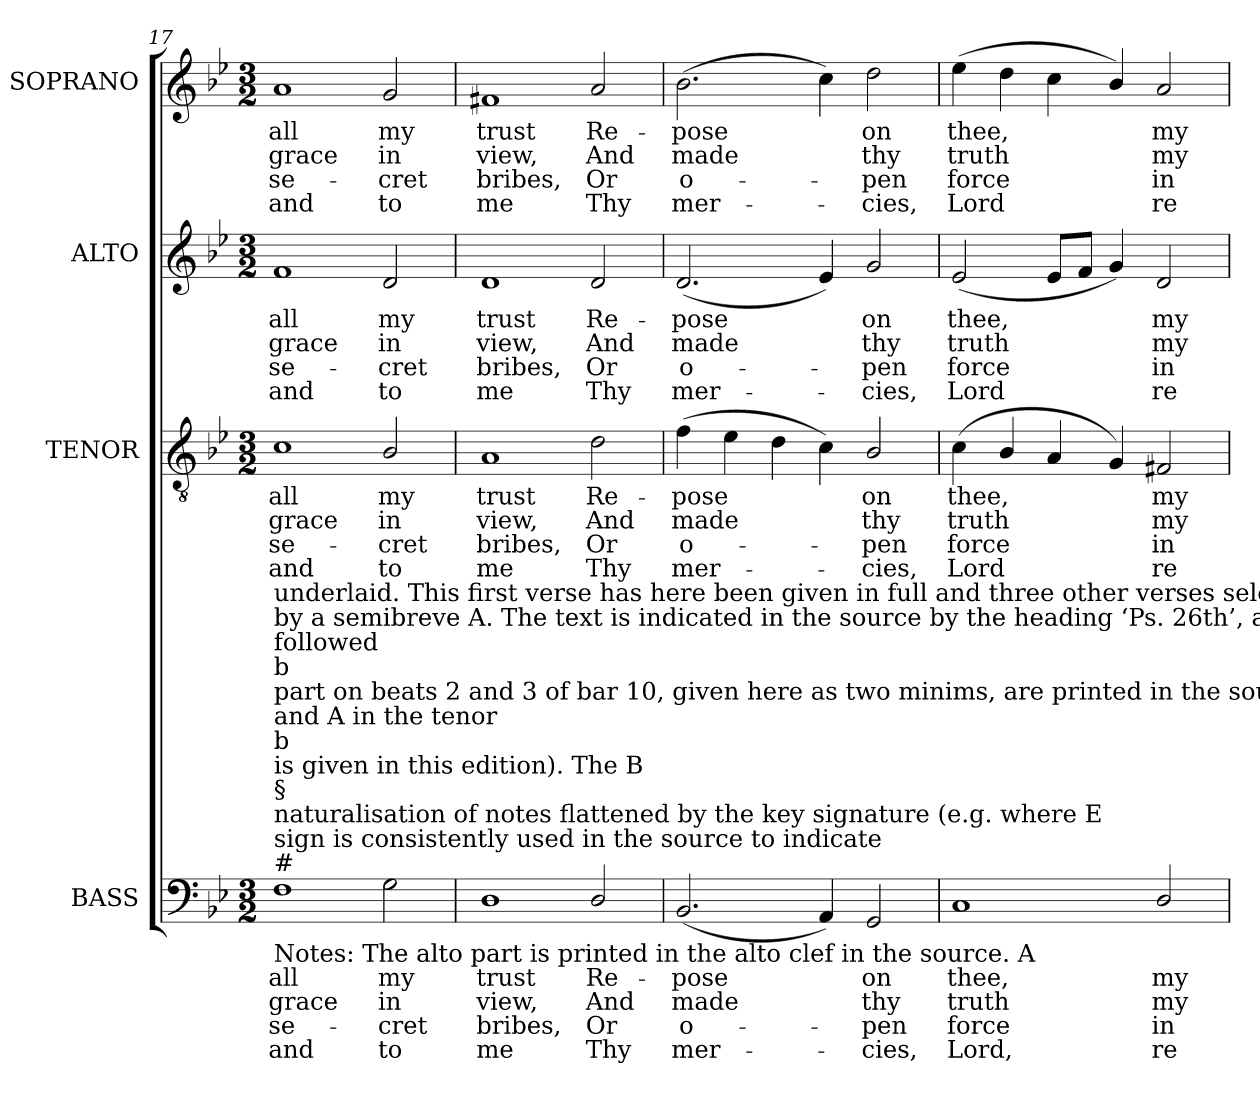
**kern	**text	**text	**text	**text	**kern	**text	**text	**text	**text	**kern	**text	**text	**text	**text	**kern	**text	**text	**text	**text
*part4	*part4	*part4	*part4	*part4	*part3	*part3	*part3	*part3	*part3	*part2	*part2	*part2	*part2	*part2	*part1	*part1	*part1	*part1	*part1
*staff4	*staff4	*staff4	*staff4	*staff4	*staff3	*staff3	*staff3	*staff3	*staff3	*staff2	*staff2	*staff2	*staff2	*staff2	*staff1	*staff1	*staff1	*staff1	*staff1
*I"BASS	*	*	*	*	*I"TENOR	*	*	*	*	*I"ALTO	*	*	*	*	*I"SOPRANO	*	*	*	*
*I'B.	*	*	*	*	*I'T.	*	*	*	*	*I'A.	*	*	*	*	*I'S.	*	*	*	*
!!LO:LB:g=z
*clefF4	*	*	*	*	*clefGv2	*	*	*	*	*clefG2	*	*	*	*	*clefG2	*	*	*	*
*	*	*	*	*	*ITrd7c12	*	*	*	*	*	*	*	*	*	*	*	*	*	*
*k[b-e-]	*	*	*	*	*k[b-e-]	*	*	*	*	*k[b-e-]	*	*	*	*	*k[b-e-]	*	*	*	*
*g:	*	*	*	*	*g:	*	*	*	*	*g:	*	*	*	*	*g:	*	*	*	*
*M3/2	*	*	*	*	*M3/2	*	*	*	*	*M3/2	*	*	*	*	*M3/2	*	*	*	*
=17	=17	=17	=17	=17	=17	=17	=17	=17	=17	=17	=17	=17	=17	=17	=17	=17	=17	=17	=17
!	!LO:LY:b:color=#000000	!LO:LY:b:color=#000000	!LO:LY:b:color=#000000	!LO:LY:b:color=#000000	!	!	!	!	!	!	!	!	!	!	!	!	!	!	!
!	!	!	!	!	!	!LO:LY:b:color=#000000	!LO:LY:b:color=#000000	!LO:LY:b:color=#000000	!LO:LY:b:color=#000000	!	!	!	!	!	!	!	!	!	!
!	!	!	!	!	!	!	!	!	!	!	!LO:LY:b:color=#000000	!LO:LY:b:color=#000000	!LO:LY:b:color=#000000	!LO:LY:b:color=#000000	!	!	!	!	!
!LO:TX:b:t=Notes&colon; The alto part is printed in the alto clef in the source. A	!	!	!	!	!	!	!	!	!	!	!	!	!	!	!	!	!	!	!
!LO:TX:t=#	!	!	!	!	!	!	!	!	!	!	!	!	!	!	!	!	!	!	!
!LO:TX:t=sign is consistently used in the source to indicate	!	!	!	!	!	!	!	!	!	!	!	!	!	!	!	!	!	!	!
!LO:TX:t=naturalisation of notes flattened by the key signature (e.g. where E	!	!	!	!	!	!	!	!	!	!	!	!	!	!	!	!	!	!	!
!LO:TX:t=§	!	!	!	!	!	!	!	!	!	!	!	!	!	!	!	!	!	!	!
!LO:TX:t=is given in this edition). The B	!	!	!	!	!	!	!	!	!	!	!	!	!	!	!	!	!	!	!
!LO:TX:t=b	!	!	!	!	!	!	!	!	!	!	!	!	!	!	!	!	!	!	!
!LO:TX:t=and A in the tenor	!	!	!	!	!	!	!	!	!	!	!	!	!	!	!	!	!	!	!
!LO:TX:t=part on beats 2 and 3 of bar 10, given here as two minims, are printed in the source as a small grace note B	!	!	!	!	!	!	!	!	!	!	!	!	!	!	!	!	!	!	!
!LO:TX:t=b	!	!	!	!	!	!	!	!	!	!	!	!	!	!	!	!	!	!	!
!LO:TX:t=followed	!	!	!	!	!	!	!	!	!	!	!	!	!	!	!	!	!	!	!
!LO:TX:t=by a semibreve A. The text is indicated in the source by the heading ‘Ps. 26th’, and fragments of of the first verse are	!	!	!	!	!	!	!	!	!	!	!	!	!	!	!	!	!	!	!
!LO:TX:t=underlaid. This first verse has here been given in full and three other verses selected from the text have been added.	!	!	!	!	!	!	!	!	!	!	!	!	!	!	!	!	!	!	!
!	!	!	!	!	!	!	!	!	!	!	!	!	!	!	!	!LO:LY:b:color=#000000	!LO:LY:b:color=#000000	!LO:LY:b:color=#000000	!LO:LY:b:color=#000000
1Fi	all	grace	se-	-and	1Ci	all	grace	se-	-and	1fi	all	grace	se-	-and	1ai	all	grace	se-	-and
!	!LO:LY:b:color=#000000	!LO:LY:b:color=#000000	!LO:LY:b:color=#000000	!LO:LY:b:color=#000000	!	!	!	!	!	!	!	!	!	!	!	!	!	!	!
!	!	!	!	!	!	!LO:LY:b:color=#000000	!LO:LY:b:color=#000000	!LO:LY:b:color=#000000	!LO:LY:b:color=#000000	!	!	!	!	!	!	!	!	!	!
!	!	!	!	!	!	!	!	!	!	!	!LO:LY:b:color=#000000	!LO:LY:b:color=#000000	!LO:LY:b:color=#000000	!LO:LY:b:color=#000000	!	!	!	!	!
!	!	!	!	!	!	!	!	!	!	!	!	!	!	!	!	!LO:LY:b:color=#000000	!LO:LY:b:color=#000000	!LO:LY:b:color=#000000	!LO:LY:b:color=#000000
2Gi\	my	in	cret	to	2BB-i/	my	in	cret	to	2di/	my	in	cret	to	2gi/	my	in	cret	to
=18	=18	=18	=18	=18	=18	=18	=18	=18	=18	=18	=18	=18	=18	=18	=18	=18	=18	=18	=18
!	!LO:LY:b:color=#000000	!LO:LY:b:color=#000000	!LO:LY:b:color=#000000	!LO:LY:b:color=#000000	!	!	!	!	!	!	!	!	!	!	!	!	!	!	!
!	!	!	!	!	!	!LO:LY:b:color=#000000	!LO:LY:b:color=#000000	!LO:LY:b:color=#000000	!LO:LY:b:color=#000000	!	!	!	!	!	!	!	!	!	!
!	!	!	!	!	!	!	!	!	!	!	!LO:LY:b:color=#000000	!LO:LY:b:color=#000000	!LO:LY:b:color=#000000	!LO:LY:b:color=#000000	!	!	!	!	!
!	!	!	!	!	!	!	!	!	!	!	!	!	!	!	!	!LO:LY:b:color=#000000	!LO:LY:b:color=#000000	!LO:LY:b:color=#000000	!LO:LY:b:color=#000000
1Di	trust	view,	bribes,	me	1AAi	trust	view,	bribes,	me	1di	trust	view,	bribes,	me	1f#Xi	trust	view,	bribes,	me
!	!LO:LY:b:color=#000000	!LO:LY:b:color=#000000	!LO:LY:b:color=#000000	!LO:LY:b:color=#000000	!	!	!	!	!	!	!	!	!	!	!	!	!	!	!
!	!	!	!	!	!	!LO:LY:b:color=#000000	!LO:LY:b:color=#000000	!LO:LY:b:color=#000000	!LO:LY:b:color=#000000	!	!	!	!	!	!	!	!	!	!
!	!	!	!	!	!	!	!	!	!	!	!LO:LY:b:color=#000000	!LO:LY:b:color=#000000	!LO:LY:b:color=#000000	!LO:LY:b:color=#000000	!	!	!	!	!
!	!	!	!	!	!	!	!	!	!	!	!	!	!	!	!	!LO:LY:b:color=#000000	!LO:LY:b:color=#000000	!LO:LY:b:color=#000000	!LO:LY:b:color=#000000
2Di/	Re-	And	Or	Thy	2Di\	Re-	And	Or	Thy	2di/	Re-	And	Or	Thy	2ai/	Re-	And	Or	Thy
=19	=19	=19	=19	=19	=19	=19	=19	=19	=19	=19	=19	=19	=19	=19	=19	=19	=19	=19	=19
!	!LO:LY:b:color=#000000	!LO:LY:b:color=#000000	!LO:LY:b:color=#000000	!LO:LY:b:color=#000000	!	!	!	!	!	!	!	!	!	!	!	!	!	!	!
!	!	!	!	!	!	!LO:LY:b:color=#000000	!LO:LY:b:color=#000000	!LO:LY:b:color=#000000	!LO:LY:b:color=#000000	!	!	!	!	!	!	!	!	!	!
!	!	!	!	!	!	!	!	!	!	!	!LO:LY:b:color=#000000	!LO:LY:b:color=#000000	!LO:LY:b:color=#000000	!LO:LY:b:color=#000000	!	!	!	!	!
!	!	!	!	!	!	!	!	!	!	!	!	!	!	!	!	!LO:LY:b:color=#000000	!LO:LY:b:color=#000000	!LO:LY:b:color=#000000	!LO:LY:b:color=#000000
(2.BB-i/	-pose	made	o-	-mer-	(4Fi\	-pose	made	o-	-mer-	(2.di/	-pose	made	o-	-mer-	(2.b-i\	-pose	made	o-	-mer-
.	.	.	.	.	4E-i\	.	.	.	.	.	.	.	.	.	.	.	.	.	.
.	.	.	.	.	4Di\	.	.	.	.	.	.	.	.	.	.	.	.	.	.
4AAi/)	.	.	.	.	4Ci\)	.	.	.	.	4e-i/)	.	.	.	.	4cci\)	.	.	.	.
!	!LO:LY:b:color=#000000	!LO:LY:b:color=#000000	!LO:LY:b:color=#000000	!LO:LY:b:color=#000000	!	!	!	!	!	!	!	!	!	!	!	!	!	!	!
!	!	!	!	!	!	!LO:LY:b:color=#000000	!LO:LY:b:color=#000000	!LO:LY:b:color=#000000	!LO:LY:b:color=#000000	!	!	!	!	!	!	!	!	!	!
!	!	!	!	!	!	!	!	!	!	!	!LO:LY:b:color=#000000	!LO:LY:b:color=#000000	!LO:LY:b:color=#000000	!LO:LY:b:color=#000000	!	!	!	!	!
!	!	!	!	!	!	!	!	!	!	!	!	!	!	!	!	!LO:LY:b:color=#000000	!LO:LY:b:color=#000000	!LO:LY:b:color=#000000	!LO:LY:b:color=#000000
2GGi/	on	thy	-pen	cies,	2BB-i/	on	thy	-pen	cies,	2gi/	on	thy	-pen	cies,	2ddi\	on	thy	-pen	cies,
=20	=20	=20	=20	=20	=20	=20	=20	=20	=20	=20	=20	=20	=20	=20	=20	=20	=20	=20	=20
!	!LO:LY:b:color=#000000	!LO:LY:b:color=#000000	!LO:LY:b:color=#000000	!LO:LY:b:color=#000000	!	!	!	!	!	!	!	!	!	!	!	!	!	!	!
!	!	!	!	!	!	!LO:LY:b:color=#000000	!LO:LY:b:color=#000000	!LO:LY:b:color=#000000	!LO:LY:b:color=#000000	!	!	!	!	!	!	!	!	!	!
!	!	!	!	!	!	!	!	!	!	!	!LO:LY:b:color=#000000	!LO:LY:b:color=#000000	!LO:LY:b:color=#000000	!LO:LY:b:color=#000000	!	!	!	!	!
!	!	!	!	!	!	!	!	!	!	!	!	!	!	!	!	!LO:LY:b:color=#000000	!LO:LY:b:color=#000000	!LO:LY:b:color=#000000	!LO:LY:b:color=#000000
1Ci	thee,	truth	force	Lord,	(4Ci\	thee,	truth	force	Lord	(2e-i/	thee,	truth	force	Lord	(4ee-i\	thee,	truth	force	Lord
.	.	.	.	.	4BB-i/	.	.	.	.	.	.	.	.	.	4ddi\	.	.	.	.
.	.	.	.	.	4AAi/	.	.	.	.	8e-i/L	.	.	.	.	4cci\	.	.	.	.
.	.	.	.	.	.	.	.	.	.	8fi/J	.	.	.	.	.	.	.	.	.
.	.	.	.	.	4GGi/)	.	.	.	.	4gi/)	.	.	.	.	4b-i/)	.	.	.	.
!	!LO:LY:b:color=#000000	!LO:LY:b:color=#000000	!LO:LY:b:color=#000000	!LO:LY:b:color=#000000	!	!	!	!	!	!	!	!	!	!	!	!	!	!	!
!	!	!	!	!	!	!LO:LY:b:color=#000000	!LO:LY:b:color=#000000	!LO:LY:b:color=#000000	!LO:LY:b:color=#000000	!	!	!	!	!	!	!	!	!	!
!	!	!	!	!	!	!	!	!	!	!	!LO:LY:b:color=#000000	!LO:LY:b:color=#000000	!LO:LY:b:color=#000000	!LO:LY:b:color=#000000	!	!	!	!	!
!	!	!	!	!	!	!	!	!	!	!	!	!	!	!	!	!LO:LY:b:color=#000000	!LO:LY:b:color=#000000	!LO:LY:b:color=#000000	!LO:LY:b:color=#000000
2Di/	my	my	in-	-re-	2FF#Xi/	my	my	in-	-re-	2di/	my	my	in-	-re-	2ai/	my	my	in-	-re-
=	=	=	=	=	=	=	=	=	=	=	=	=	=	=	=	=	=	=	=
*-	*-	*-	*-	*-	*-	*-	*-	*-	*-	*-	*-	*-	*-	*-	*-	*-	*-	*-	*-
